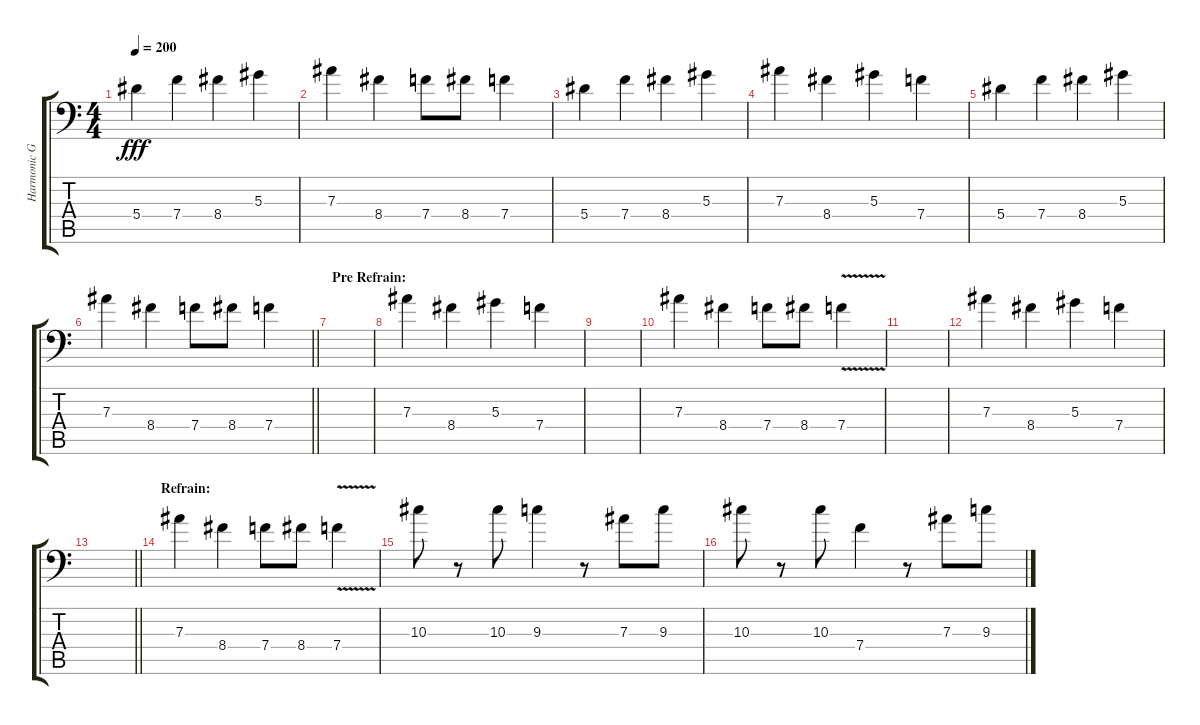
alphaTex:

\track ("Harmonic Guitar" "Harmonic G") {instrument distortionguitar}
\staff {score tabs}
\tuning (C4 G3 Eb3 Bb2 F2 Bb1) {hide}
\ts (4 4)
\tempo 200
\clef f4
\ks c
5.4.4{dy fff} 7.4.4 8.4.4 5.3.4 |
7.3.4 8.4.4 7.4.8 8.4.8 7.4.4 |
5.4.4 7.4.4 8.4.4 5.3.4 |
7.3.4 8.4.4 5.3.4 7.4.4 |
5.4.4 7.4.4 8.4.4 5.3.4 |
\barLineRight lightlight
7.3.4 8.4.4 7.4.8 8.4.8 7.4.4 |
\section ("" "Pre Refrain:")
|
7.3.4 8.4.4 5.3.4 7.4.4 |
|
7.3.4 8.4.4 7.4.8 8.4.8 7.4{v}.4 |
|
7.3.4 8.4.4 5.3.4 7.4.4 |
\barLineRight lightlight
|
\section ("" "Refrain:")
7.3.4 8.4.4 7.4.8 8.4.8 7.4{v}.4 |
10.3.8 r.8 10.3.8 9.3.4 r.8 7.3.8 9.3.8 |
10.3.8 r.8 10.3.8 7.4.4 r.8 7.3.8 9.3.8
